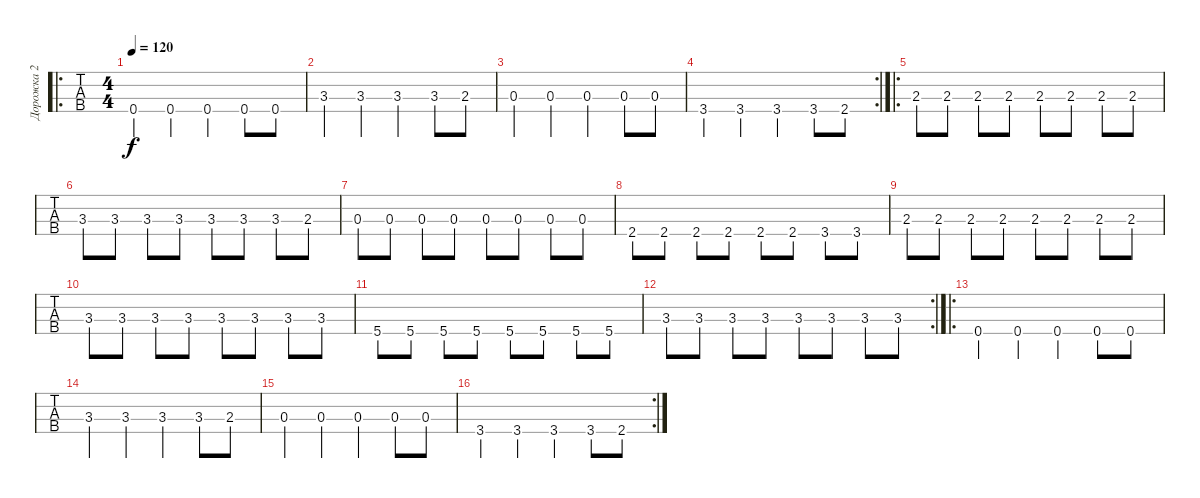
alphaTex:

\track ("Дорожка 2" "Дорожка 2") {instrument electricbassfinger}
\staff {tabs}
\tuning (G2 D2 A1 E1) {hide}
\ro
\ts (4 4)
\tempo 120
\clef f4
\ks c
0.4.4{dy f} 0.4.4 0.4.4 0.4.8 0.4.8 |
3.3.4 3.3.4 3.3.4 3.3.8 2.3.8 |
0.3.4 0.3.4 0.3.4 0.3.8 0.3.8 |
\rc 2
3.4.4 3.4.4 3.4.4 3.4.8 2.4.8 |
\ro
2.3.8 2.3.8 2.3.8 2.3.8 2.3.8 2.3.8 2.3.8 2.3.8 |
3.3.8 3.3.8 3.3.8 3.3.8 3.3.8 3.3.8 3.3.8 2.3.8 |
0.3.8 0.3.8 0.3.8 0.3.8 0.3.8 0.3.8 0.3.8 0.3.8 |
2.4.8 2.4.8 2.4.8 2.4.8 2.4.8 2.4.8 3.4.8 3.4.8 |
2.3.8 2.3.8 2.3.8 2.3.8 2.3.8 2.3.8 2.3.8 2.3.8 |
3.3.8 3.3.8 3.3.8 3.3.8 3.3.8 3.3.8 3.3.8 3.3.8 |
5.4.8 5.4.8 5.4.8 5.4.8 5.4.8 5.4.8 5.4.8 5.4.8 |
\rc 2
3.3.8 3.3.8 3.3.8 3.3.8 3.3.8 3.3.8 3.3.8 3.3.8 |
\ro
0.4.4 0.4.4 0.4.4 0.4.8 0.4.8 |
3.3.4 3.3.4 3.3.4 3.3.8 2.3.8 |
0.3.4 0.3.4 0.3.4 0.3.8 0.3.8 |
\rc 2
3.4.4 3.4.4 3.4.4 3.4.8 2.4.8
